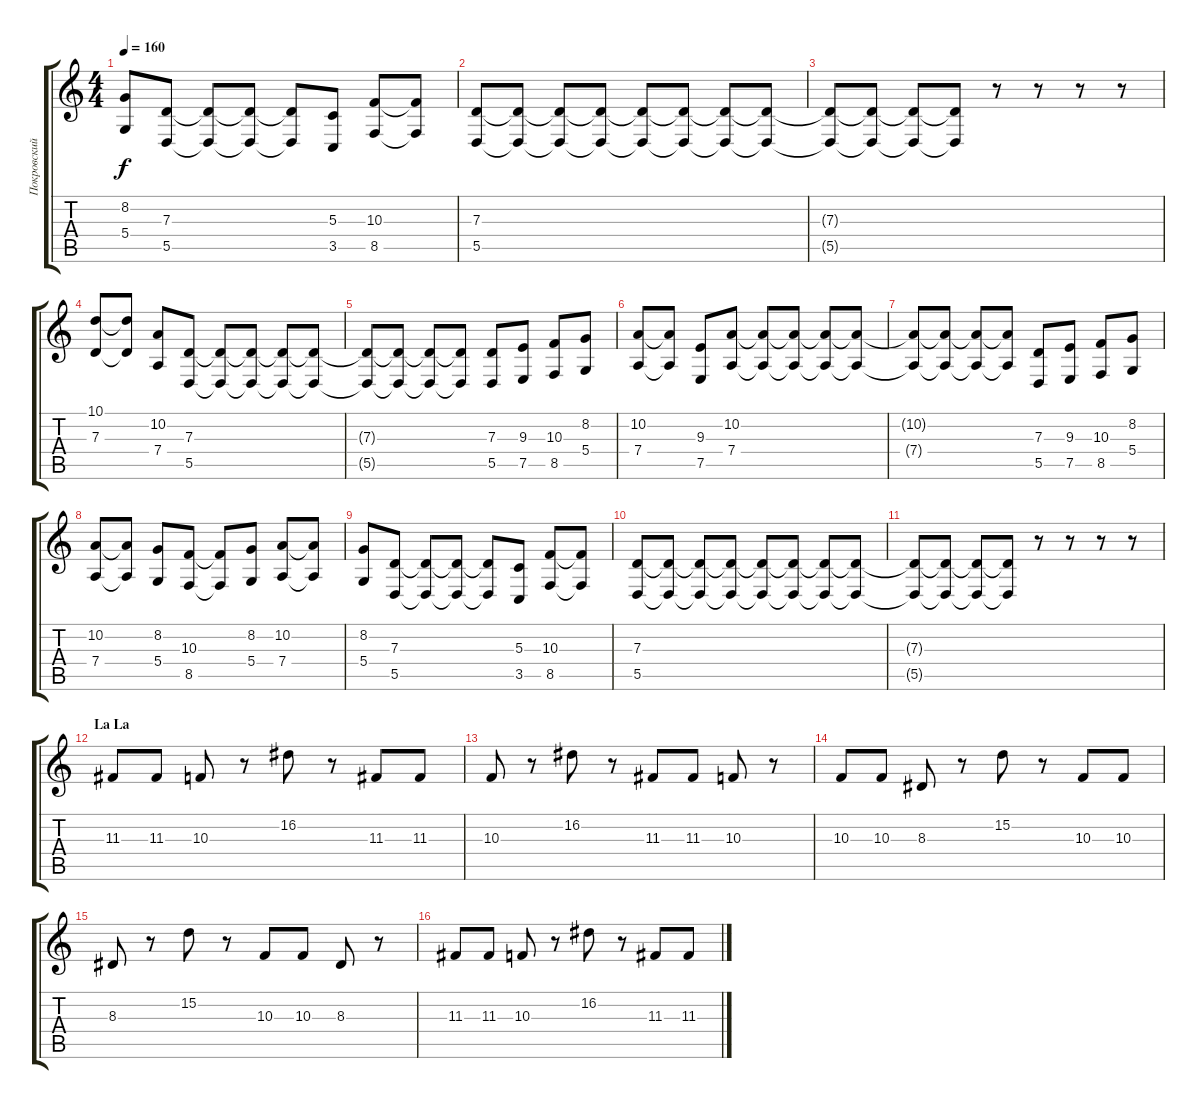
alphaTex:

\track ("Покровский (Choir 1)" "Покровский") {instrument choiraahs}
\staff {score tabs}
\tuning (E4 B3 G3 D3 A2 E2) {hide}
\ts (4 4)
\tempo 160
\clef g2
\ks c
(8.2 5.4).8{dy f} (7.3 5.5).8 (7.3{t} 5.5{t}).8 (7.3{t} 5.5{t}).8 (7.3{t} 5.5{t}).8 (5.3 3.5).8 (10.3 8.5).8 (10.3{t} 8.5{t}).8 |
(7.3 5.5).8 (7.3{t} 5.5{t}).8 (7.3{t} 5.5{t}).8 (7.3{t} 5.5{t}).8 (7.3{t} 5.5{t}).8 (7.3{t} 5.5{t}).8 (7.3{t} 5.5{t}).8 (7.3{t} 5.5{t}).8 |
(7.3{t} 5.5{t}).8 (7.3{t} 5.5{t}).8 (7.3{t} 5.5{t}).8 (7.3{t} 5.5{t}).8 r.8 r.8 r.8 r.8 |
(10.1 7.3).8 (10.1{t} 7.3{t}).8 (10.2 7.4).8 (7.3 5.5).8 (7.3{t} 5.5{t}).8 (7.3{t} 5.5{t}).8 (7.3{t} 5.5{t}).8 (7.3{t} 5.5{t}).8 |
(7.3{t} 5.5{t}).8 (7.3{t} 5.5{t}).8 (7.3{t} 5.5{t}).8 (7.3{t} 5.5{t}).8 (7.3 5.5).8 (9.3 7.5).8 (10.3 8.5).8 (8.2 5.4).8 |
(10.2 7.4).8 (10.2{t} 7.4{t}).8 (9.3 7.5).8 (10.2 7.4).8 (10.2{t} 7.4{t}).8 (10.2{t} 7.4{t}).8 (10.2{t} 7.4{t}).8 (10.2{t} 7.4{t}).8 |
(10.2{t} 7.4{t}).8 (10.2{t} 7.4{t}).8 (10.2{t} 7.4{t}).8 (10.2{t} 7.4{t}).8 (7.3 5.5).8 (9.3 7.5).8 (10.3 8.5).8 (8.2 5.4).8 |
(10.2 7.4).8 (10.2{t} 7.4{t}).8 (8.2 5.4).8 (10.3 8.5).8 (10.3{t} 8.5{t}).8 (8.2 5.4).8 (10.2 7.4).8 (10.2{t} 7.4{t}).8 |
(8.2 5.4).8 (7.3 5.5).8 (7.3{t} 5.5{t}).8 (7.3{t} 5.5{t}).8 (7.3{t} 5.5{t}).8 (5.3 3.5).8 (10.3 8.5).8 (10.3{t} 8.5{t}).8 |
(7.3 5.5).8 (7.3{t} 5.5{t}).8 (7.3{t} 5.5{t}).8 (7.3{t} 5.5{t}).8 (7.3{t} 5.5{t}).8 (7.3{t} 5.5{t}).8 (7.3{t} 5.5{t}).8 (7.3{t} 5.5{t}).8 |
(7.3{t} 5.5{t}).8 (7.3{t} 5.5{t}).8 (7.3{t} 5.5{t}).8 (7.3{t} 5.5{t}).8 r.8 r.8 r.8 r.8 |
\section ("" "La La")
11.3.8 11.3.8 10.3.8 r.8 16.2.8 r.8 11.3.8 11.3.8 |
10.3.8 r.8 16.2.8 r.8 11.3.8 11.3.8 10.3.8 r.8 |
10.3.8 10.3.8 8.3.8 r.8 15.2.8 r.8 10.3.8 10.3.8 |
8.3.8 r.8 15.2.8 r.8 10.3.8 10.3.8 8.3.8 r.8 |
11.3.8 11.3.8 10.3.8 r.8 16.2.8 r.8 11.3.8 11.3.8
